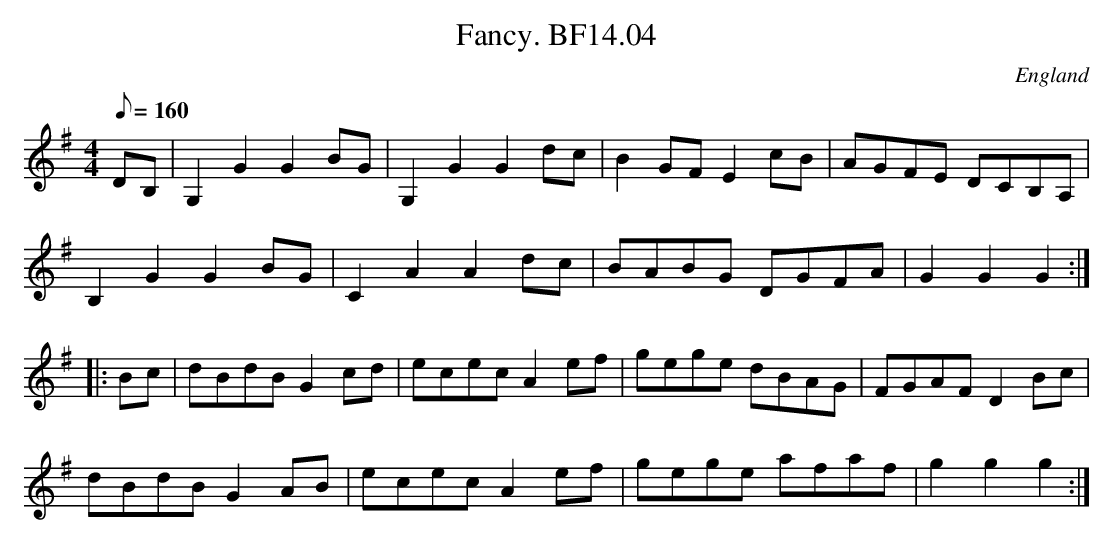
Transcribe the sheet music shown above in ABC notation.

X:1
T:Fancy. BF14.04
M:4/4
Q:160
O:England
K:G
DB,|G,2G2G2BG|G,2G2G2dc|B2GFE2cB|AGFE DCB,A,|!
B,2G2G2BG|C2A2A2dc|BABG DGFA|G2G2G2::!
Bc|dBdBG2cd|ececA2ef|gege dBAG|FGAFD2Bc|!
dBdBG2AB|ececA2ef|gege afaf|g2g2g2:|]
